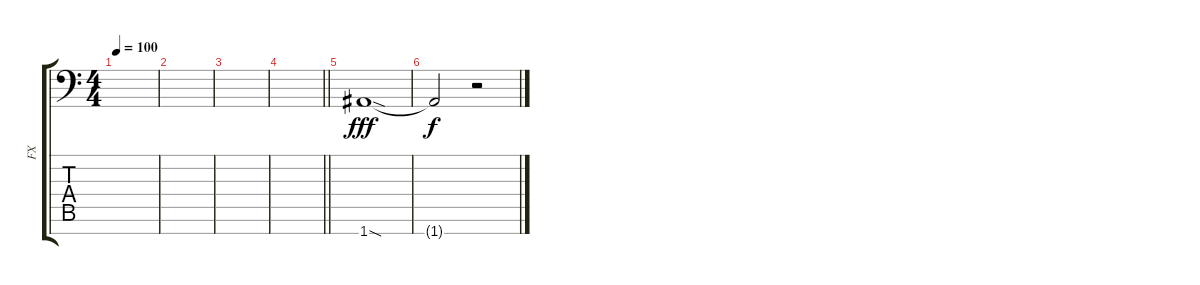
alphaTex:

\track ("FX" "FX") {instrument distortionguitar}
\staff {score tabs}
\tuning (E4 B3 G3 D3 A2 E2 A1) {hide}
\ts (4 4)
\tempo 100
\clef f4
\ks c
|
|
|
\barLineRight lightlight
|
1.7{sod}.1{dy fff} |
1.7{t}.2{dy f} r.2
